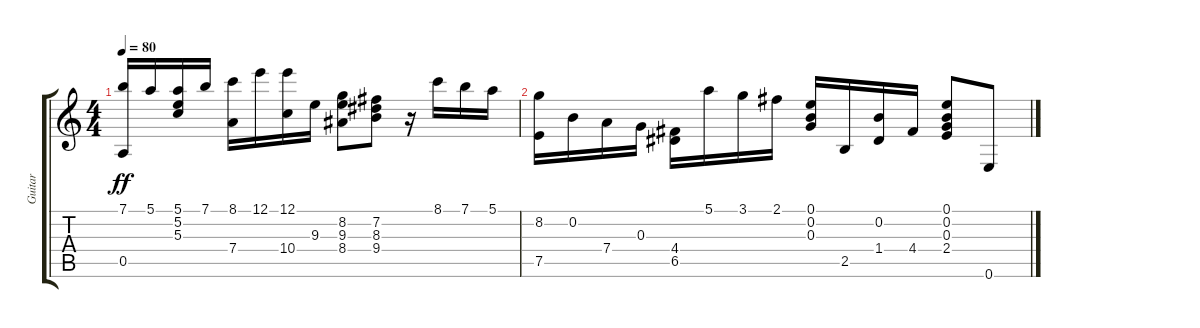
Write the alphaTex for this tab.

\track ("Guitar" "Guitar") {instrument acousticguitarnylon}
\staff {score tabs}
\tuning (E4 B3 G3 D3 A2 E2) {hide}
\ts (4 4)
\tempo 80
\clef g2
\ks c
(7.1 0.5).16{dy ff} 5.1.16 (5.1 5.2 5.3).16 7.1.16 (8.1 7.4).16 12.1.16 (12.1 10.4).16 9.3.16 (8.2 9.3 8.4).8 (7.2 8.3 9.4).8 r.16 8.1.16 7.1.16 5.1.16 |
(8.2 7.5).16 0.2.16 7.4.16 0.3.16 (4.4 6.5).16 5.1.16 3.1.16 2.1.16 (0.1 0.2 0.3).16 2.5.16 (0.2 1.4).16 4.4.16 (0.1 0.2 0.3 2.4).8 0.6.8
